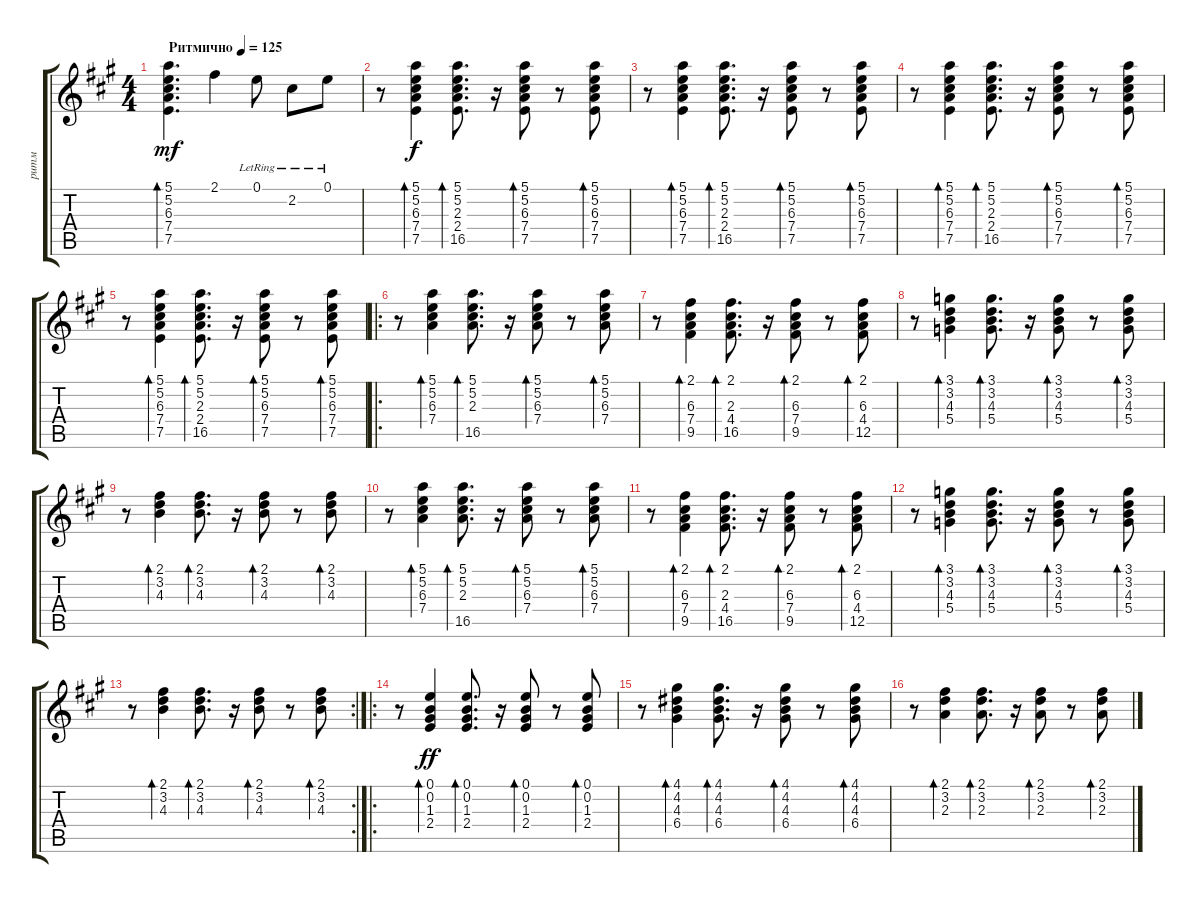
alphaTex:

\track ("ритм" "ритм") {instrument acousticguitarsteel}
\staff {score tabs}
\tuning (E4 B3 G3 D3 A2 E2) {hide}
\ts (4 4)
\tempo (125 "Ритмично")
\clef g2
\ks f#minor
(5.1 5.2 6.3 7.4 7.5).4{d bd 120 dy mf instrument acousticguitarsteel} 2.1.4 0.1{lr}.8 2.2{lr}.8 0.1{lr}.8 |
r.8 (5.1 5.2 6.3 7.4 7.5).4{bd 240 dy f} (5.1 5.2 2.3 2.4 16.5).8{d bd 60} r.16 (5.1 5.2 6.3 7.4 7.5).8{bd 60} r.8 (5.1 5.2 6.3 7.4 7.5).8{bd 60} |
r.8 (5.1 5.2 6.3 7.4 7.5).4{bd 240} (5.1 5.2 2.3 2.4 16.5).8{d bd 60} r.16 (5.1 5.2 6.3 7.4 7.5).8{bd 60} r.8 (5.1 5.2 6.3 7.4 7.5).8{bd 60} |
r.8 (5.1 5.2 6.3 7.4 7.5).4{bd 240} (5.1 5.2 2.3 2.4 16.5).8{d bd 60} r.16 (5.1 5.2 6.3 7.4 7.5).8{bd 60} r.8 (5.1 5.2 6.3 7.4 7.5).8{bd 60} |
r.8 (5.1 5.2 6.3 7.4 7.5).4{bd 240} (5.1 5.2 2.3 2.4 16.5).8{d bd 60} r.16 (5.1 5.2 6.3 7.4 7.5).8{bd 60} r.8 (5.1 5.2 6.3 7.4 7.5).8{bd 60} |
\ro
r.8 (5.1 5.2 6.3 7.4).4{bd 240} (5.1 5.2 2.3 16.5).8{d bd 60} r.16 (5.1 5.2 6.3 7.4).8{bd 60} r.8 (5.1 5.2 6.3 7.4).8{bd 60} |
r.8 (2.1 6.3 7.4 9.5).4{bd 240} (2.1 2.3 4.4 16.5).8{d bd 60} r.16 (2.1 6.3 7.4 9.5).8{bd 60} r.8 (2.1 6.3 4.4 12.5).8{bd 60} |
r.8 (3.1 3.2 4.3 5.4).4{bd 240} (3.1 3.2 4.3 5.4).8{d bd 60} r.16 (3.1 3.2 4.3 5.4).8{bd 60} r.8 (3.1 3.2 4.3 5.4).8{bd 60} |
r.8 (2.1 3.2 4.3).4{bd 240} (2.1 3.2 4.3).8{d bd 60} r.16 (2.1 3.2 4.3).8{bd 60} r.8 (2.1 3.2 4.3).8{bd 60} |
r.8 (5.1 5.2 6.3 7.4).4{bd 240} (5.1 5.2 2.3 16.5).8{d bd 60} r.16 (5.1 5.2 6.3 7.4).8{bd 60} r.8 (5.1 5.2 6.3 7.4).8{bd 60} |
r.8 (2.1 6.3 7.4 9.5).4{bd 240} (2.1 2.3 4.4 16.5).8{d bd 60} r.16 (2.1 6.3 7.4 9.5).8{bd 60} r.8 (2.1 6.3 4.4 12.5).8{bd 60} |
r.8 (3.1 3.2 4.3 5.4).4{bd 240} (3.1 3.2 4.3 5.4).8{d bd 60} r.16 (3.1 3.2 4.3 5.4).8{bd 60} r.8 (3.1 3.2 4.3 5.4).8{bd 60} |
\rc 2
r.8 (2.1 3.2 4.3).4{bd 240} (2.1 3.2 4.3).8{d bd 60} r.16 (2.1 3.2 4.3).8{bd 60} r.8 (2.1 3.2 4.3).8{bd 60} |
\ro
r.8 (0.1 0.2 1.3 2.4).4{bd 240 dy ff} (0.1 0.2 1.3 2.4).8{d bd 60} r.16 (0.1 0.2 1.3 2.4).8{bd 60} r.8 (0.1 0.2 1.3 2.4).8{bd 60} |
r.8 (4.1 4.2 4.3 6.4).4{bd 240} (4.1 4.2 4.3 6.4).8{d bd 60} r.16 (4.1 4.2 4.3 6.4).8{bd 60} r.8 (4.1 4.2 4.3 6.4).8{bd 60} |
r.8 (2.1 3.2 2.3).4{bd 240} (2.1 3.2 2.3).8{d bd 60} r.16 (2.1 3.2 2.3).8{bd 60} r.8 (2.1 3.2 2.3).8{bd 60}
